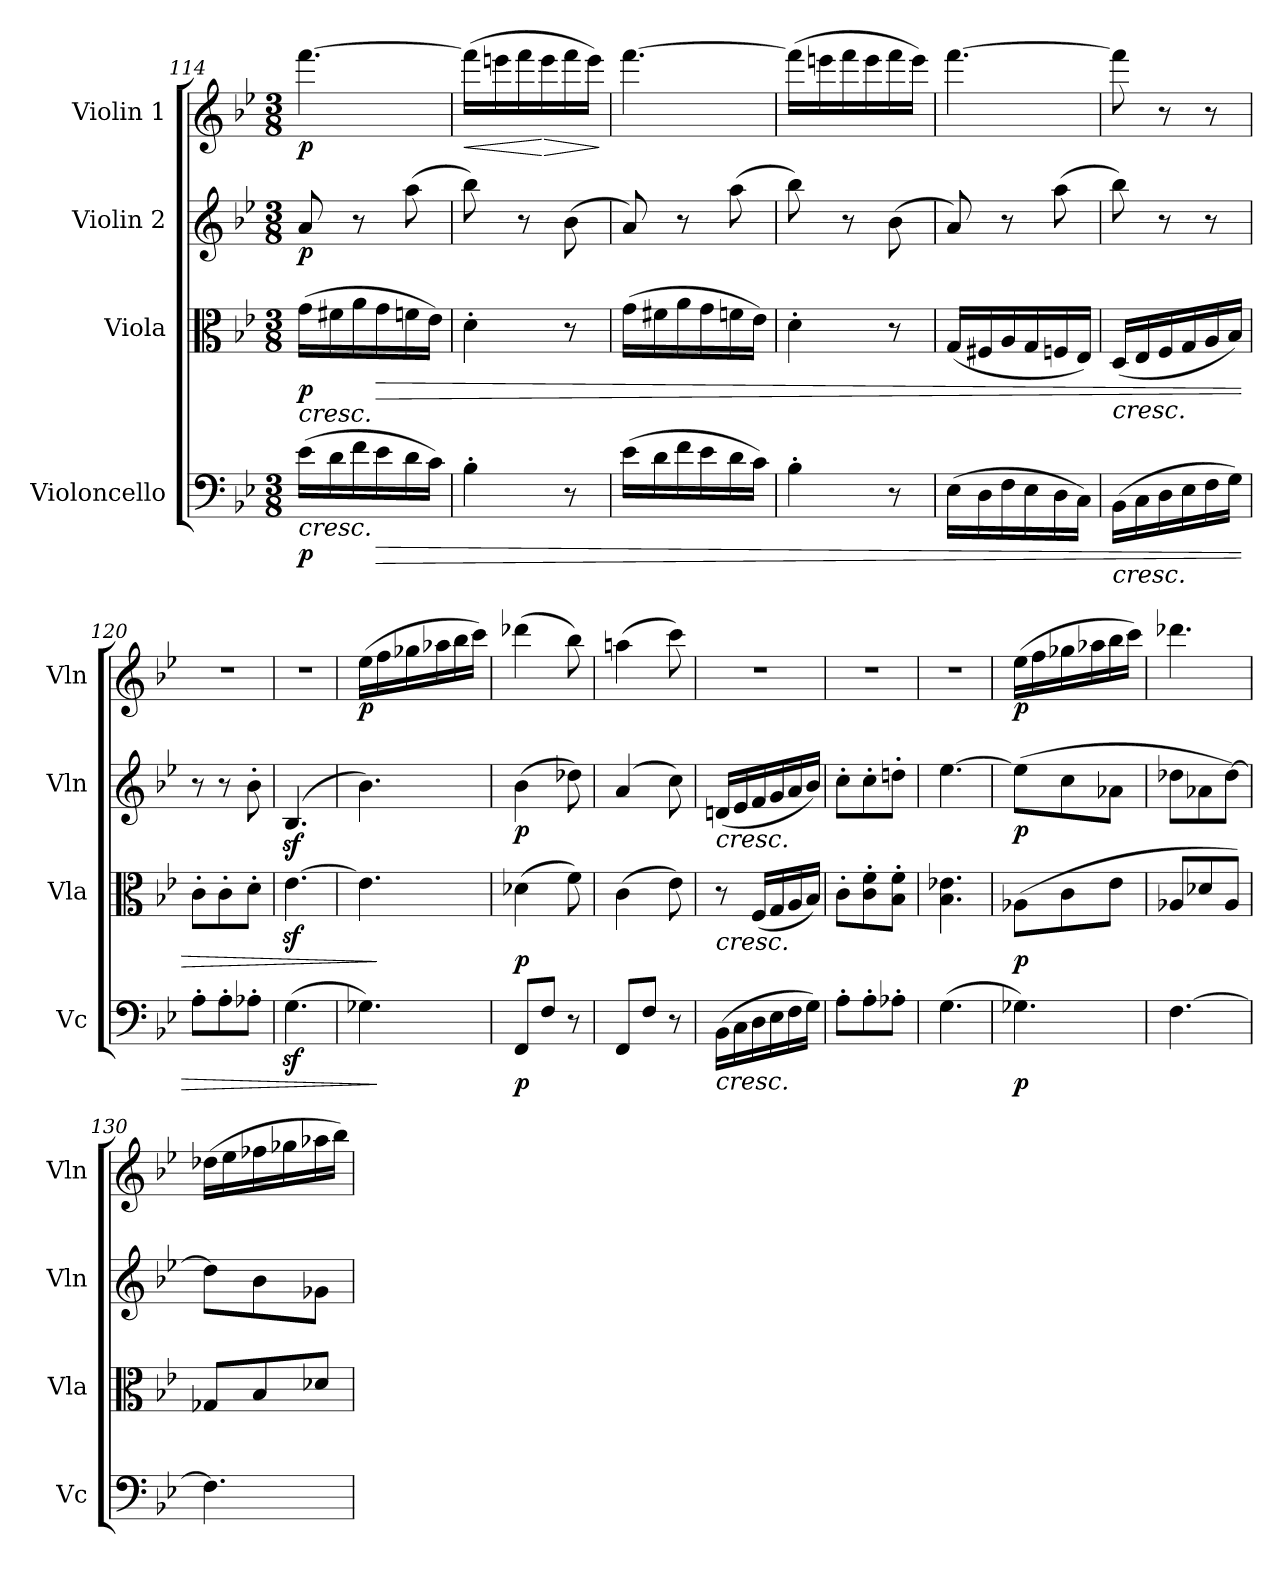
**kern	**dynam	**kern	**dynam	**kern	**dynam	**kern	**dynam
*part4	*part4	*part3	*part3	*part2	*part2	*part1	*part1
*staff4	*staff4	*staff3	*staff3	*staff2	*staff2	*staff1	*staff1
*I"Violoncello	*	*I"Viola	*	*I"Violin 2	*	*I"Violin 1	*
*I'Vc	*	*I'Vla	*	*I'Vln	*	*I'Vln	*
*clefF4	*	*clefC3	*	*clefG2	*	*clefG2	*
*k[b-e-]	*	*k[b-e-]	*	*k[b-e-]	*	*k[b-e-]	*
*M3/8	*	*M3/8	*	*M3/8	*	*M3/8	*
=114	=114	=114	=114	=114	=114	=114	=114
!	!LO:HP:b	!	!LO:HP:b	!	!	!	!
!	!LO:DY:n=1:b	!	!LO:DY:n=1:b	!	!LO:DY:b	!	!LO:DY:b
(16e-\LL	< p	(16g\LL	< p	8a/	p	[4.fff\	p
16d\	.	16f#X\	.	.	.	.	.
16f\	.	16a\	.	8r	.	.	.
!	!LO:HP:b	!	!LO:HP:b	!	!	!	!
16e-\	>	16g\	>	.	.	.	.
16d\	.	16fn\	.	(8aa\	.	.	.
16c\JJ)	.	16e-\JJ)	.	.	.	.	.
.	[	.	[	.	.	.	.
=115	=115	=115	=115	=115	=115	=115	=115
!	!	!	!	!	!	!	!LO:HP:b
4B-'\	.	4d'\	.	8bb-\)	.	(16fff\LL]	<
.	.	.	.	.	.	16eeen\	.
.	.	.	.	8r	.	16fff\	.
!	!	!	!	!	!	!	!LO:HP:n=1:b
.	.	.	.	.	.	16eee\	[ >
8r	.	8r	.	(8b-\	.	16fff\	.
.	.	.	.	.	.	16eee\JJ)	.
.	.	.	.	.	.	.	]
=116	=116	=116	=116	=116	=116	=116	=116
(16e-\LL	.	(16g\LL	.	8a/)	.	[4.fff\	.
16d\	.	16f#X\	.	.	.	.	.
16f\	.	16a\	.	8r	.	.	.
16e-\	.	16g\	.	.	.	.	.
16d\	.	16fn\	.	(8aa\	.	.	.
16c\JJ)	.	16e-\JJ)	.	.	.	.	.
!!LO:LB:g=z
=117	=117	=117	=117	=117	=117	=117	=117
4B-'\	.	4d'\	.	8bb-\)	.	(16fff\LL]	.
.	.	.	.	.	.	16eeen\	.
.	.	.	.	8r	.	16fff\	.
.	.	.	.	.	.	16eee\	.
8r	.	8r	.	(8b-\	.	16fff\	.
.	.	.	.	.	.	16eee\JJ)	.
=118	=118	=118	=118	=118	=118	=118	=118
(16E-\LL	.	(16G/LL	.	8a/)	.	[4.fff\	.
16D\	.	16F#X/	.	.	.	.	.
16F\	.	16A/	.	8r	.	.	.
16E-\	.	16G/	.	.	.	.	.
16D\	.	16Fn/	.	(8aa\	.	.	.
16C\JJ)	.	16E-/JJ)	.	.	.	.	.
=119	=119	=119	=119	=119	=119	=119	=119
!	!	!LO:TX:b:i:t=cresc.	!	!	!	!	!
!LO:TX:b:i:t=cresc.	!	!	!	!	!	!	!
(16BB-\LL	.	(16D/LL	.	8bb-\)	.	8fff\]	.
16C\	.	16E-/	.	.	.	.	.
16D\	.	16F/	.	8r	.	8r	.
16E-\	.	16G/	.	.	.	.	.
16F\	.	16A/	.	8r	.	8r	.
16G\JJ)	.	16B-/JJ)	.	.	.	.	.
=120	=120	=120	=120	=120	=120	=120	=120
8A'\L	.	8c'\L	.	8r	.	4.r	.
8A'\	.	8c'\	.	8r	.	.	.
8A-X'\J	.	8d'\J	.	8b-'\	.	.	.
!!LO:LB:g=z
=121	=121	=121	=121	=121	=121	=121	=121
(4.Gz<\	.	[4.e-z<\	.	(4.B-z</	.	4.r	.
=122	=122	=122	=122	=122	=122	=122	=122
*^	*	*^	*	*	*	*	*
!	!	!	!	!	!	!	!	!	!LO:DY:b
4.G-X\)	16ryy	.	4.e-\]	16ryy	.	4.b-\)	.	(16ee-\LL	p
.	16ryy	]	.	16ryy	]	.	.	16ff\	.
.	8ryy	.	.	8ryy	.	.	.	16gg-X\	.
.	.	.	.	.	.	.	.	16aa-X\	.
.	8ryy	.	.	8ryy	.	.	.	16bb-\	.
.	.	.	.	.	.	.	.	16ccc\JJ)	.
*v	*v	*	*	*	*	*	*	*	*
*	*	*v	*v	*	*	*	*	*
=123	=123	=123	=123	=123	=123	=123	=123
!	!LO:DY:b	!	!LO:DY:b	!	!LO:DY:b	!	!
8FF/L	p	(4d-X\	p	(4b-\	p	(4ddd-X\	.
8F/J	.	.	.	.	.	.	.
8r	.	8f\)	.	8dd-X\)	.	8bb-\)	.
=124	=124	=124	=124	=124	=124	=124	=124
8FF/L	.	(4c\	.	(4a/	.	(4aan\	.
8F/J	.	.	.	.	.	.	.
8r	.	8e-\)	.	8cc\)	.	8ccc\)	.
=125	=125	=125	=125	=125	=125	=125	=125
!	!	!	!	!LO:TX:b:i:t=cresc.	!	!	!
!	!	!LO:TX:b:i:t=cresc.	!	!	!	!	!
!LO:TX:b:i:t=cresc.	!	!	!	!	!	!	!
(16BB-\LL	.	8r	.	(16dn/LL	.	4.r	.
16C\	.	.	.	16e-/	.	.	.
16D\	.	(16F/LL	.	16f/	.	.	.
16E-\	.	16G/	.	16g/	.	.	.
16F\	.	16A/	.	16a/	.	.	.
16G\JJ)	.	16B-/JJ)	.	16b-/JJ)	.	.	.
=126	=126	=126	=126	=126	=126	=126	=126
8A'\L	.	8c'\L	.	8cc'\L	.	4.r	.
8A'\	.	8c\' 8f\'	.	8cc'\	.	.	.
8A-X'\J	.	8B-\' 8f\'J	.	8ddn'\J	.	.	.
=127	=127	=127	=127	=127	=127	=127	=127
(4.G\	.	4.B-\ 4.e-X\	.	[4.ee-\	.	4.r	.
=128	=128	=128	=128	=128	=128	=128	=128
!	!LO:DY:b	!	!LO:DY:b	!	!LO:DY:b	!	!LO:DY:b
4.G-X\)	p	(8A-X\L	p	(8ee-\L]	p	(16ee-\LL	p
.	.	.	.	.	.	16ff\	.
.	.	8c\	.	8cc\	.	16gg-X\	.
.	.	.	.	.	.	16aa-X\	.
.	.	8e-\J	.	8a-X\J	.	16bb-\	.
.	.	.	.	.	.	16ccc\JJ)	.
=129	=129	=129	=129	=129	=129	=129	=129
[4.F\	.	8A-X/L	.	8dd-X\L	.	4.ddd-X\	.
.	.	8d-X/	.	8a-X\	.	.	.
.	.	8A-/J)	.	[8dd-\J)	.	.	.
=130	=130	=130	=130	=130	=130	=130	=130
4.F\]	.	8G-X/L	.	8dd-\L]	.	(16dd-X\LL	.
.	.	.	.	.	.	16ee-\	.
.	.	8B-/	.	8b-\	.	16ff-X\	.
.	.	.	.	.	.	16gg-X\	.
.	.	8d-X/J	.	8g-X\J	.	16aa-X\	.
.	.	.	.	.	.	16bb-\JJ)	.
=	=	=	=	=	=	=	=
*-	*-	*-	*-	*-	*-	*-	*-
